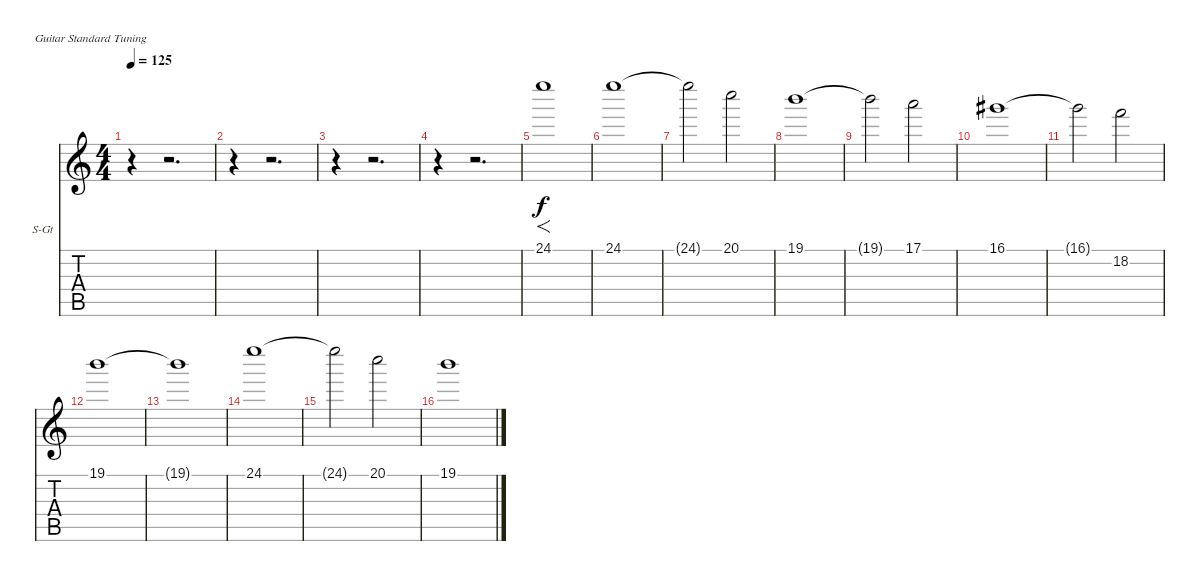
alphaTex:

\bracketExtendMode nobrackets
\firstSystemTrackNameOrientation horizontal
\otherSystemsTrackNameOrientation horizontal
\track ("Karin Svensson" "S-Gt") {instrument violin}
\staff {score tabs}
\tuning (E4 B3 G3 D3 A2 E2)
\displaytranspose 12
\ts (4 4)
\tempo 125
\clef g2
\ks c
r.4{dy f} r.2{d} |
r.4 r.2{d} |
r.4 r.2{d} |
r.4 r.2{d} |
24.1.1{f} |
24.1.1 |
24.1{t}.2 20.1.2 |
19.1.1 |
19.1{t}.2 17.1.2 |
16.1.1 |
16.1{t}.2 18.2.2 |
19.1.1 |
19.1{t}.1 |
24.1.1 |
24.1{t}.2 20.1.2 |
19.1.1
